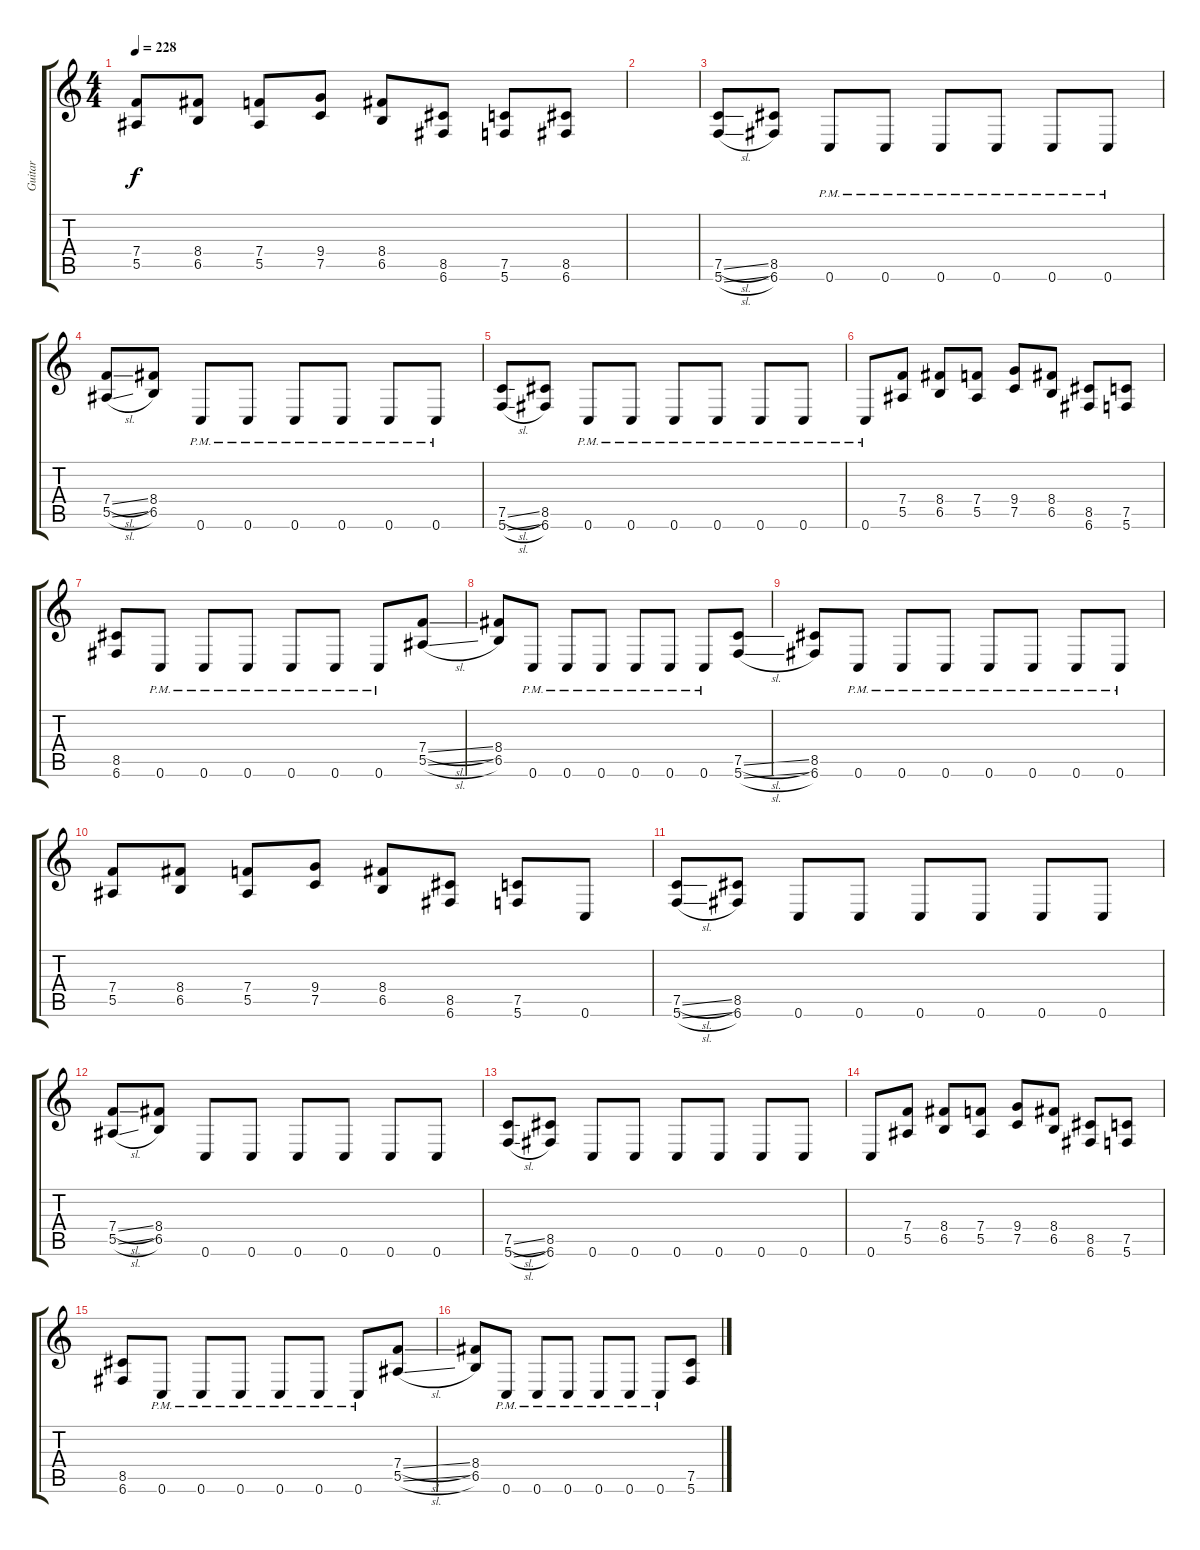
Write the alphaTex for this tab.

\track ("Guitar" "Guitar") {instrument distortionguitar}
\staff {score tabs}
\tuning (C4 G3 Eb3 Bb2 F2 C2) {hide}
\ts (4 4)
\tempo 228
\clef g2
\ks c
(7.4 5.5).8{dy f} (8.4 6.5).8 (7.4 5.5).8 (9.4 7.5).8 (8.4 6.5).8 (8.5 6.6).8 (7.5 5.6).8 (8.5 6.6).8 |
|
(7.5{sl} 5.6{sl}).8 (8.5 6.6).8 0.6{pm}.8 0.6{pm}.8 0.6{pm}.8 0.6{pm}.8 0.6{pm}.8 0.6{pm}.8 |
(7.4{sl} 5.5{sl}).8 (8.4 6.5).8 0.6{pm}.8 0.6{pm}.8 0.6{pm}.8 0.6{pm}.8 0.6{pm}.8 0.6{pm}.8 |
(7.5{sl} 5.6{sl}).8 (8.5 6.6).8 0.6{pm}.8 0.6{pm}.8 0.6{pm}.8 0.6{pm}.8 0.6{pm}.8 0.6{pm}.8 |
0.6{pm}.8 (7.4 5.5).8 (8.4 6.5).8 (7.4 5.5).8 (9.4 7.5).8 (8.4 6.5).8 (8.5 6.6).8 (7.5 5.6).8 |
(8.5 6.6).8 0.6{pm}.8 0.6{pm}.8 0.6{pm}.8 0.6{pm}.8 0.6{pm}.8 0.6{pm}.8 (7.4{sl} 5.5{sl}).8 |
(8.4 6.5).8 0.6{pm}.8 0.6{pm}.8 0.6{pm}.8 0.6{pm}.8 0.6{pm}.8 0.6{pm}.8 (7.5{sl} 5.6{sl}).8 |
(8.5 6.6).8 0.6{pm}.8 0.6{pm}.8 0.6{pm}.8 0.6{pm}.8 0.6{pm}.8 0.6{pm}.8 0.6{pm}.8 |
(7.4 5.5).8 (8.4 6.5).8 (7.4 5.5).8 (9.4 7.5).8 (8.4 6.5).8 (8.5 6.6).8 (7.5 5.6).8 0.6.8 |
(7.5{sl} 5.6{sl}).8 (8.5 6.6).8 0.6.8 0.6.8 0.6.8 0.6.8 0.6.8 0.6.8 |
(7.4{sl} 5.5{sl}).8 (8.4 6.5).8 0.6.8 0.6.8 0.6.8 0.6.8 0.6.8 0.6.8 |
(7.5{sl} 5.6{sl}).8 (8.5 6.6).8 0.6.8 0.6.8 0.6.8 0.6.8 0.6.8 0.6.8 |
0.6.8 (7.4 5.5).8 (8.4 6.5).8 (7.4 5.5).8 (9.4 7.5).8 (8.4 6.5).8 (8.5 6.6).8 (7.5 5.6).8 |
(8.5 6.6).8 0.6{pm}.8 0.6{pm}.8 0.6{pm}.8 0.6{pm}.8 0.6{pm}.8 0.6{pm}.8 (7.4{sl} 5.5{sl}).8 |
(8.4 6.5).8 0.6{pm}.8 0.6{pm}.8 0.6{pm}.8 0.6{pm}.8 0.6{pm}.8 0.6{pm}.8 (7.5{sl} 5.6{sl}).8
